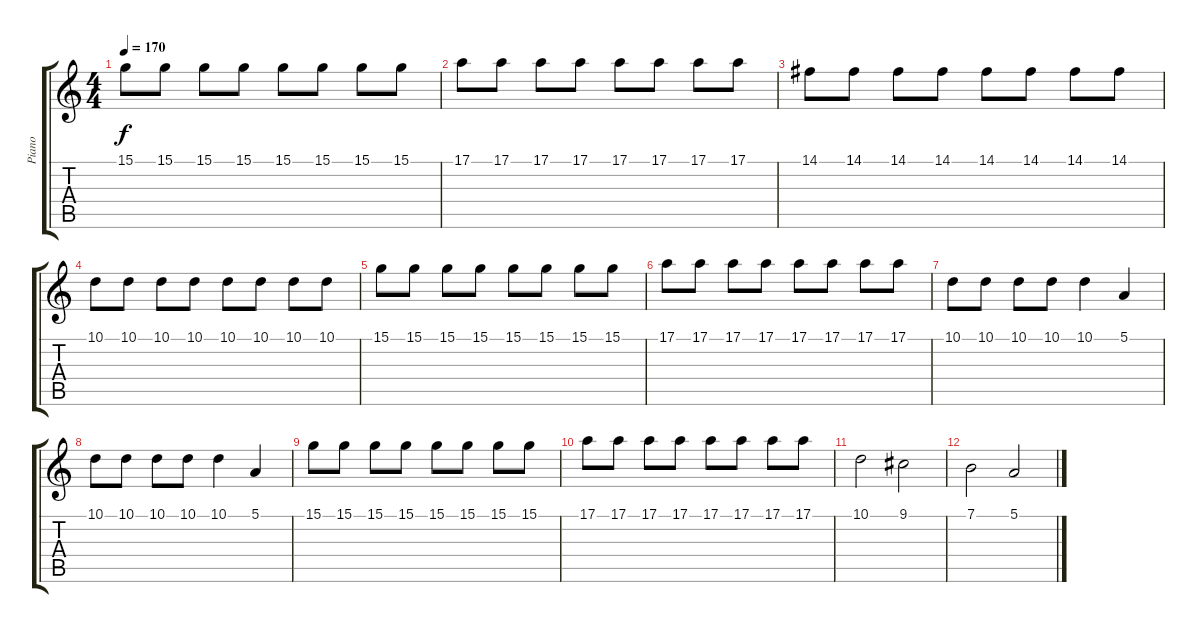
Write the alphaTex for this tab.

\track ("Piano" "Piano") {instrument acousticgrandpiano}
\staff {score tabs}
\tuning (E4 B3 G3 D3 A2 E2) {hide}
\ts (4 4)
\tempo 170
\clef g2
\ks c
15.1.8{dy f volume 13} 15.1.8 15.1.8 15.1.8 15.1.8 15.1.8 15.1.8 15.1.8 |
17.1.8 17.1.8 17.1.8 17.1.8 17.1.8 17.1.8 17.1.8 17.1.8 |
14.1.8 14.1.8 14.1.8 14.1.8 14.1.8 14.1.8 14.1.8 14.1.8 |
10.1.8 10.1.8 10.1.8 10.1.8 10.1.8 10.1.8 10.1.8 10.1.8 |
15.1.8 15.1.8 15.1.8 15.1.8 15.1.8 15.1.8 15.1.8 15.1.8 |
17.1.8 17.1.8 17.1.8 17.1.8 17.1.8 17.1.8 17.1.8 17.1.8 |
10.1.8 10.1.8 10.1.8 10.1.8 10.1.4 5.1.4 |
10.1.8 10.1.8 10.1.8 10.1.8 10.1.4 5.1.4 |
15.1.8 15.1.8 15.1.8 15.1.8 15.1.8 15.1.8 15.1.8 15.1.8 |
17.1.8 17.1.8 17.1.8 17.1.8 17.1.8 17.1.8 17.1.8 17.1.8 |
10.1.2 9.1.2 |
7.1.2 5.1.2
